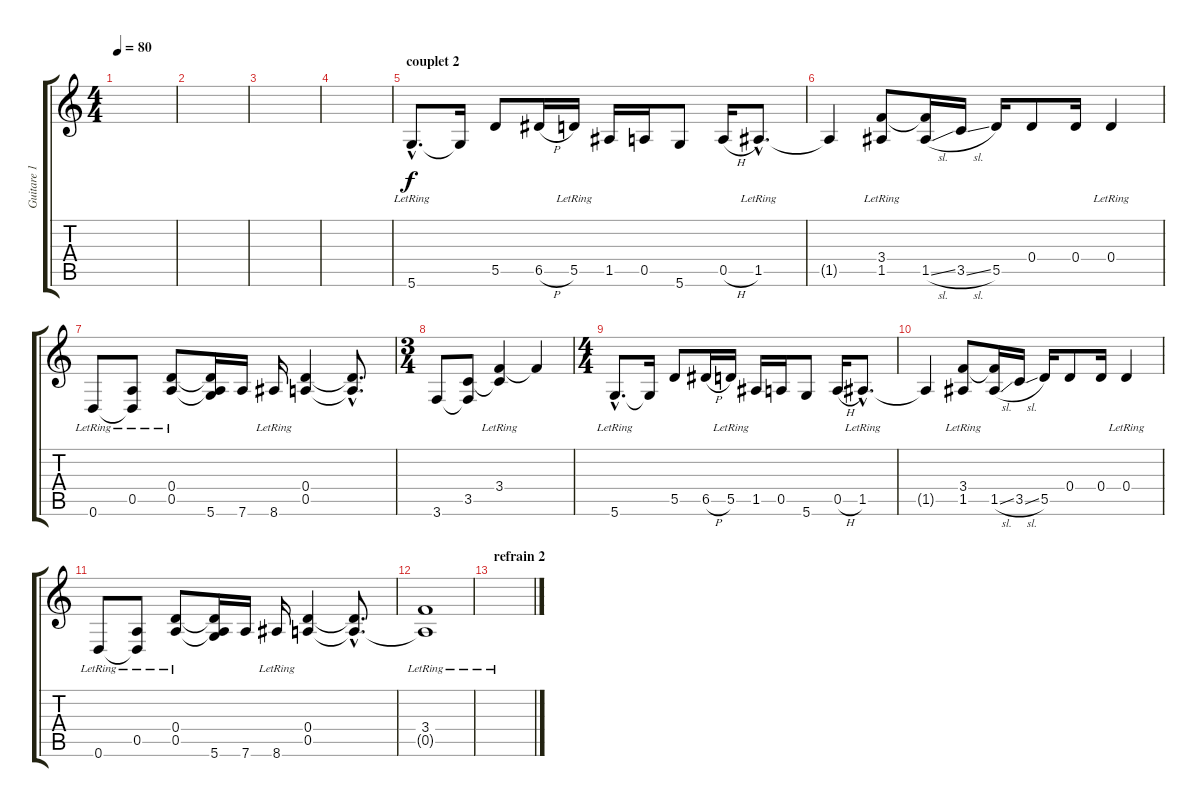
\track ("Guitare 1" "Guitare 1") {instrument electricguitarjazz}
\staff {score tabs}
\tuning (E4 B3 G3 D3 A2 D2) {hide}
\ts (4 4)
\tempo 80
\clef g2
\ks c
|
|
|
|
\section ("" "couplet 2")
5.6{hac lr}.8{d} 5.6{t}.16 5.5.8 6.5{h}.16 5.5{lr}.16 1.5.16 0.5.16 5.6.8 0.5{h}.16 1.5{hac lr}.8{d} |
1.5{t}.4 (3.4{lr} 1.5).8 (3.4{t} 1.5{sl}).16 3.5{sl}.16 5.5.16 0.4.8 0.4.16 0.4{lr}.4 |
0.6{lr}.8 (0.5{lr} 0.6{t}).8 (0.4{lr} 0.5{lr}).8 (0.4{t} 0.5{t} 5.6).16 7.6.16 8.6{lr}.16 (0.4 0.5).4 (0.4{hac t} 0.5{hac t}).8{d} |
\ts (3 4)
3.6.8 (3.5 3.6{t}).8 (3.4{lr} 3.5{t}).4 3.4{t}.4 |
\ts (4 4)
5.6{hac lr}.8{d} 5.6{t}.16 5.5.8 6.5{h}.16 5.5{lr}.16 1.5.16 0.5.16 5.6.8 0.5{h}.16 1.5{hac lr}.8{d} |
1.5{t}.4 (3.4{lr} 1.5).8 (3.4{t} 1.5{sl}).16 3.5{sl}.16 5.5.16 0.4.8 0.4.16 0.4{lr}.4 |
0.6{lr}.8 (0.5{lr} 0.6{t}).8 (0.4{lr} 0.5{lr}).8 (0.4{t} 0.5{t} 5.6).16 7.6.16 8.6{lr}.16 (0.4 0.5).4 (0.4{hac t} 0.5{hac t}).8{d} |
(3.4{lr} 0.5{t}).1 |
\section ("" "refrain 2")
